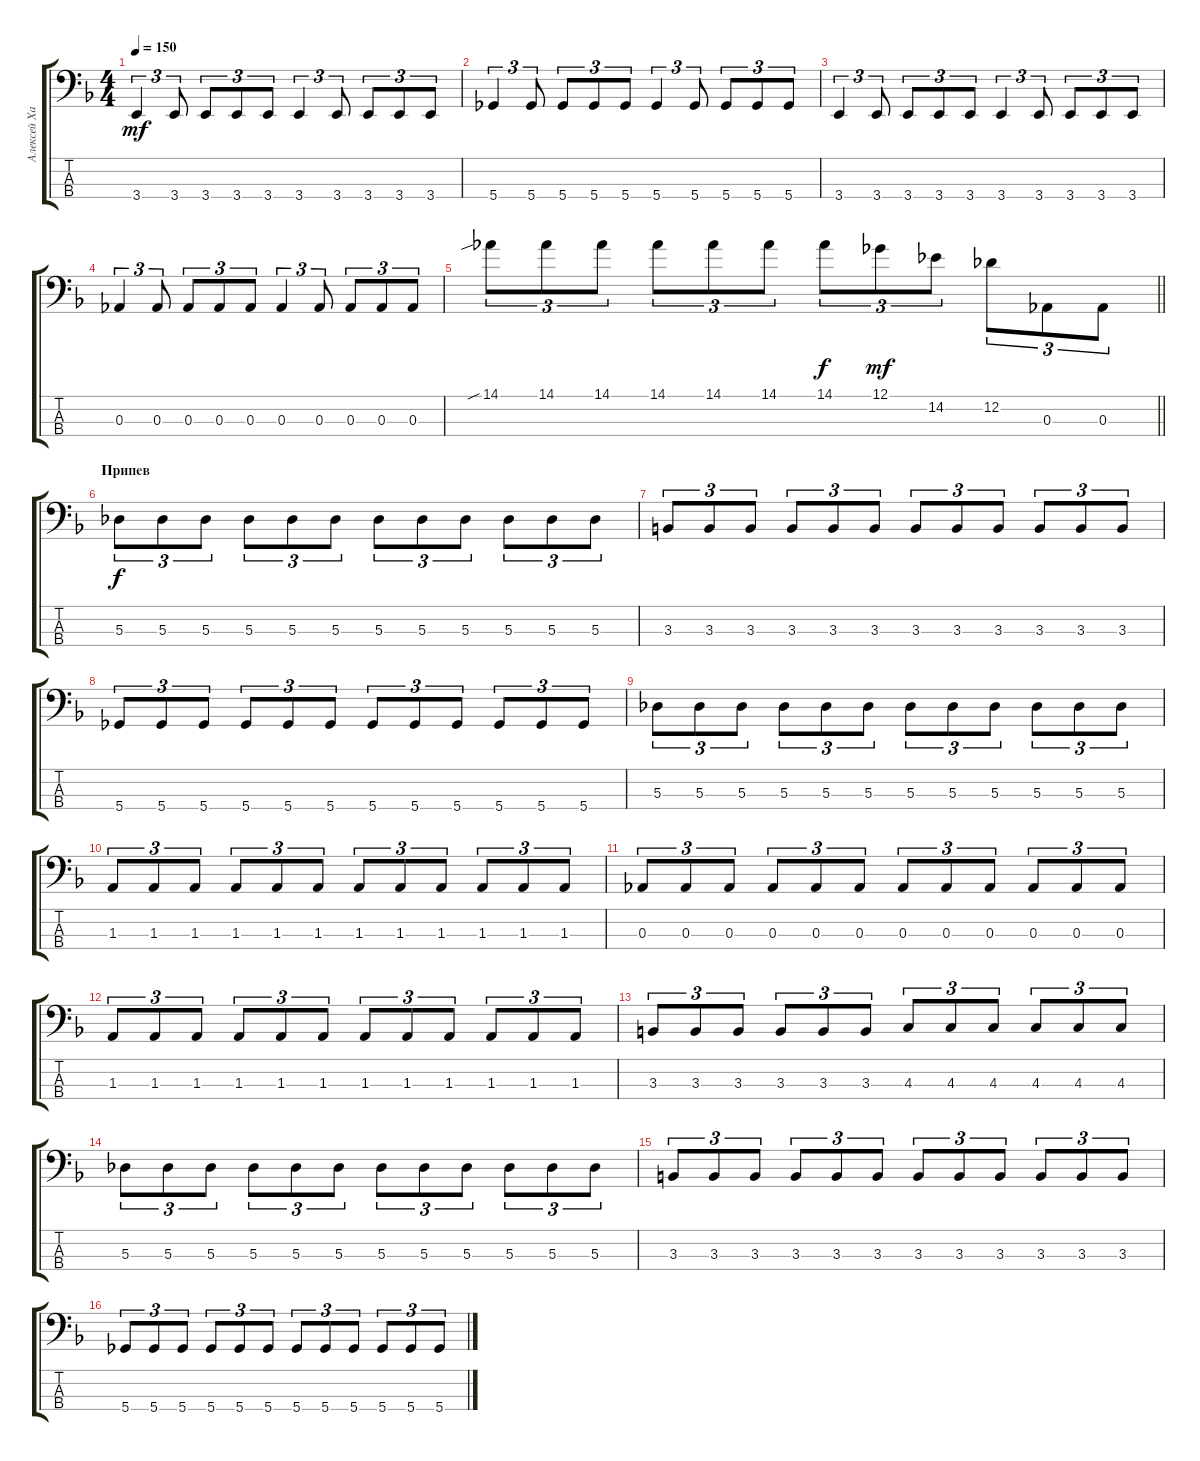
\track ("Алексей Харьков" "Алексей Ха") {instrument electricbassfinger}
\staff {score tabs}
\tuning (Gb2 Db2 Ab1 Db1) {hide}
\ts (4 4)
\tempo 150
\clef f4
\ks dminor
3.4.4{tu (3 2) dy mf} 3.4.8{tu (3 2)} 3.4.8{tu (3 2)} 3.4.8{tu (3 2)} 3.4.8{tu (3 2)} 3.4.4{tu (3 2)} 3.4.8{tu (3 2)} 3.4.8{tu (3 2)} 3.4.8{tu (3 2)} 3.4.8{tu (3 2)} |
5.4.4{tu (3 2)} 5.4.8{tu (3 2)} 5.4.8{tu (3 2)} 5.4.8{tu (3 2)} 5.4.8{tu (3 2)} 5.4.4{tu (3 2)} 5.4.8{tu (3 2)} 5.4.8{tu (3 2)} 5.4.8{tu (3 2)} 5.4.8{tu (3 2)} |
3.4.4{tu (3 2)} 3.4.8{tu (3 2)} 3.4.8{tu (3 2)} 3.4.8{tu (3 2)} 3.4.8{tu (3 2)} 3.4.4{tu (3 2)} 3.4.8{tu (3 2)} 3.4.8{tu (3 2)} 3.4.8{tu (3 2)} 3.4.8{tu (3 2)} |
0.3.4{tu (3 2)} 0.3.8{tu (3 2)} 0.3.8{tu (3 2)} 0.3.8{tu (3 2)} 0.3.8{tu (3 2)} 0.3.4{tu (3 2)} 0.3.8{tu (3 2)} 0.3.8{tu (3 2)} 0.3.8{tu (3 2)} 0.3.8{tu (3 2)} |
\barLineRight lightlight
14.1{sib}.8{tu (3 2)} 14.1.8{tu (3 2)} 14.1.8{tu (3 2)} 14.1.8{tu (3 2)} 14.1.8{tu (3 2)} 14.1.8{tu (3 2)} 14.1.8{tu (3 2) dy f} 12.1.8{tu (3 2) dy mf} 14.2.8{tu (3 2)} 12.2.8{tu (3 2)} 0.3.8{tu (3 2)} 0.3.8{tu (3 2)} |
\section ("" "Припев")
5.3.8{tu (3 2) dy f} 5.3.8{tu (3 2)} 5.3.8{tu (3 2)} 5.3.8{tu (3 2)} 5.3.8{tu (3 2)} 5.3.8{tu (3 2)} 5.3.8{tu (3 2)} 5.3.8{tu (3 2)} 5.3.8{tu (3 2)} 5.3.8{tu (3 2)} 5.3.8{tu (3 2)} 5.3.8{tu (3 2)} |
3.3.8{tu (3 2)} 3.3.8{tu (3 2)} 3.3.8{tu (3 2)} 3.3.8{tu (3 2)} 3.3.8{tu (3 2)} 3.3.8{tu (3 2)} 3.3.8{tu (3 2)} 3.3.8{tu (3 2)} 3.3.8{tu (3 2)} 3.3.8{tu (3 2)} 3.3.8{tu (3 2)} 3.3.8{tu (3 2)} |
5.4.8{tu (3 2)} 5.4.8{tu (3 2)} 5.4.8{tu (3 2)} 5.4.8{tu (3 2)} 5.4.8{tu (3 2)} 5.4.8{tu (3 2)} 5.4.8{tu (3 2)} 5.4.8{tu (3 2)} 5.4.8{tu (3 2)} 5.4.8{tu (3 2)} 5.4.8{tu (3 2)} 5.4.8{tu (3 2)} |
5.3.8{tu (3 2)} 5.3.8{tu (3 2)} 5.3.8{tu (3 2)} 5.3.8{tu (3 2)} 5.3.8{tu (3 2)} 5.3.8{tu (3 2)} 5.3.8{tu (3 2)} 5.3.8{tu (3 2)} 5.3.8{tu (3 2)} 5.3.8{tu (3 2)} 5.3.8{tu (3 2)} 5.3.8{tu (3 2)} |
1.3.8{tu (3 2)} 1.3.8{tu (3 2)} 1.3.8{tu (3 2)} 1.3.8{tu (3 2)} 1.3.8{tu (3 2)} 1.3.8{tu (3 2)} 1.3.8{tu (3 2)} 1.3.8{tu (3 2)} 1.3.8{tu (3 2)} 1.3.8{tu (3 2)} 1.3.8{tu (3 2)} 1.3.8{tu (3 2)} |
0.3.8{tu (3 2)} 0.3.8{tu (3 2)} 0.3.8{tu (3 2)} 0.3.8{tu (3 2)} 0.3.8{tu (3 2)} 0.3.8{tu (3 2)} 0.3.8{tu (3 2)} 0.3.8{tu (3 2)} 0.3.8{tu (3 2)} 0.3.8{tu (3 2)} 0.3.8{tu (3 2)} 0.3.8{tu (3 2)} |
1.3.8{tu (3 2)} 1.3.8{tu (3 2)} 1.3.8{tu (3 2)} 1.3.8{tu (3 2)} 1.3.8{tu (3 2)} 1.3.8{tu (3 2)} 1.3.8{tu (3 2)} 1.3.8{tu (3 2)} 1.3.8{tu (3 2)} 1.3.8{tu (3 2)} 1.3.8{tu (3 2)} 1.3.8{tu (3 2)} |
3.3.8{tu (3 2)} 3.3.8{tu (3 2)} 3.3.8{tu (3 2)} 3.3.8{tu (3 2)} 3.3.8{tu (3 2)} 3.3.8{tu (3 2)} 4.3.8{tu (3 2)} 4.3.8{tu (3 2)} 4.3.8{tu (3 2)} 4.3.8{tu (3 2)} 4.3.8{tu (3 2)} 4.3.8{tu (3 2)} |
5.3.8{tu (3 2)} 5.3.8{tu (3 2)} 5.3.8{tu (3 2)} 5.3.8{tu (3 2)} 5.3.8{tu (3 2)} 5.3.8{tu (3 2)} 5.3.8{tu (3 2)} 5.3.8{tu (3 2)} 5.3.8{tu (3 2)} 5.3.8{tu (3 2)} 5.3.8{tu (3 2)} 5.3.8{tu (3 2)} |
3.3.8{tu (3 2)} 3.3.8{tu (3 2)} 3.3.8{tu (3 2)} 3.3.8{tu (3 2)} 3.3.8{tu (3 2)} 3.3.8{tu (3 2)} 3.3.8{tu (3 2)} 3.3.8{tu (3 2)} 3.3.8{tu (3 2)} 3.3.8{tu (3 2)} 3.3.8{tu (3 2)} 3.3.8{tu (3 2)} |
5.4.8{tu (3 2)} 5.4.8{tu (3 2)} 5.4.8{tu (3 2)} 5.4.8{tu (3 2)} 5.4.8{tu (3 2)} 5.4.8{tu (3 2)} 5.4.8{tu (3 2)} 5.4.8{tu (3 2)} 5.4.8{tu (3 2)} 5.4.8{tu (3 2)} 5.4.8{tu (3 2)} 5.4.8{tu (3 2)}
